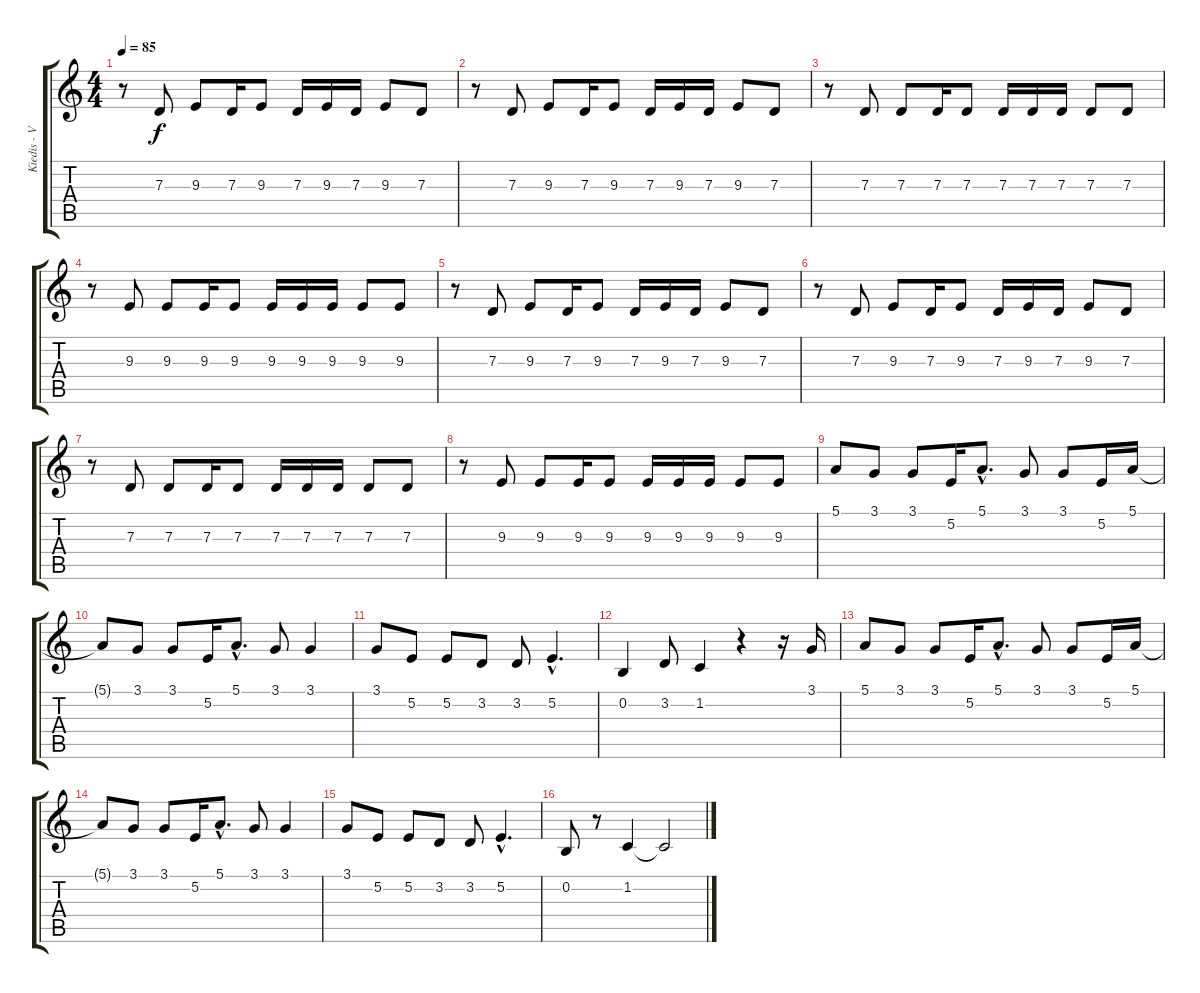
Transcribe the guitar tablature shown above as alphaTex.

\track ("Kiedis - Voice" "Kiedis - V") {instrument bassoon}
\staff {score tabs}
\tuning (E4 B3 G3 D3 A2 E2) {hide}
\ts (4 4)
\tempo 85
\clef g2
\ks c
r.8{dy f} 7.3.8 9.3.8 7.3.16 9.3.8 7.3.16 9.3.16 7.3.16 9.3.8 7.3.8 |
r.8 7.3.8 9.3.8 7.3.16 9.3.8 7.3.16 9.3.16 7.3.16 9.3.8 7.3.8 |
r.8 7.3.8 7.3.8 7.3.16 7.3.8 7.3.16 7.3.16 7.3.16 7.3.8 7.3.8 |
r.8 9.3.8 9.3.8 9.3.16 9.3.8 9.3.16 9.3.16 9.3.16 9.3.8 9.3.8 |
r.8 7.3.8 9.3.8 7.3.16 9.3.8 7.3.16 9.3.16 7.3.16 9.3.8 7.3.8 |
r.8 7.3.8 9.3.8 7.3.16 9.3.8 7.3.16 9.3.16 7.3.16 9.3.8 7.3.8 |
r.8 7.3.8 7.3.8 7.3.16 7.3.8 7.3.16 7.3.16 7.3.16 7.3.8 7.3.8 |
r.8 9.3.8 9.3.8 9.3.16 9.3.8 9.3.16 9.3.16 9.3.16 9.3.8 9.3.8 |
5.1.8 3.1.8 3.1.8 5.2.16 5.1{hac}.8{d} 3.1.8 3.1.8 5.2.16 5.1.16 |
5.1{t}.8 3.1.8 3.1.8 5.2.16 5.1{hac}.8{d} 3.1.8 3.1.4 |
3.1.8 5.2.8 5.2.8 3.2.8 3.2.8 5.2{hac}.4{d} |
0.2.4 3.2.8 1.2.4 r.4 r.16 3.1.16 |
5.1.8 3.1.8 3.1.8 5.2.16 5.1{hac}.8{d} 3.1.8 3.1.8 5.2.16 5.1.16 |
5.1{t}.8 3.1.8 3.1.8 5.2.16 5.1{hac}.8{d} 3.1.8 3.1.4 |
3.1.8 5.2.8 5.2.8 3.2.8 3.2.8 5.2{hac}.4{d} |
0.2.8 r.8 1.2.4 1.2{t}.2
